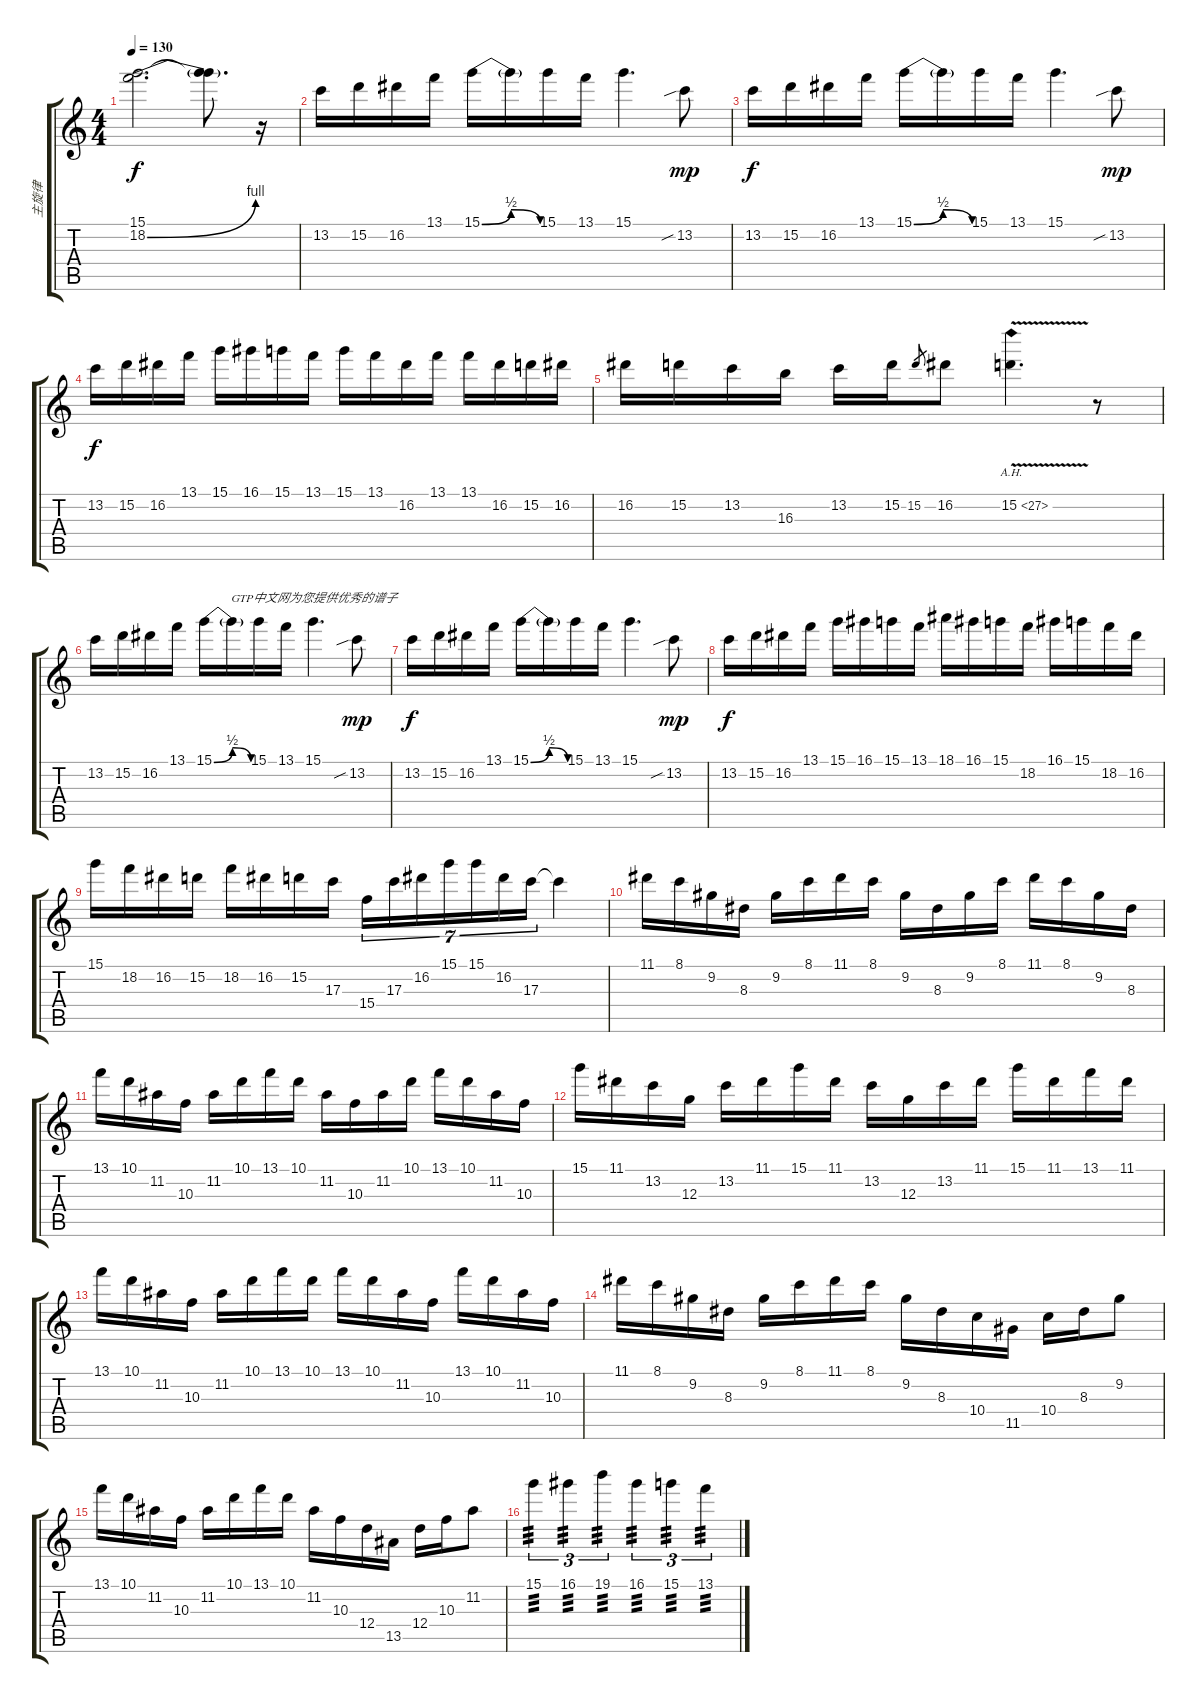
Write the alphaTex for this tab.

\track ("主旋律" "主旋律") {instrument distortionguitar}
\staff {score tabs}
\tuning (E4 B3 G3 D3 A2 E2) {hide}
\ts (4 4)
\tempo 130
\clef g2
\ks c
(15.1 18.2{be (bend 0 0 60 4)}).2{d dy f} (15.1{t} 18.2{t}).8{d} r.16 |
13.2.16 15.2.16 16.2.16 13.1.16 15.1{be (bendrelease 0 0 30 2 30 2 60 0)}.16 15.1{t}.16 15.1.16 13.1.16 15.1.4{d} 13.2{sib}.8{dy mp} |
13.2.16{dy f} 15.2.16 16.2.16 13.1.16 15.1{be (bendrelease 0 0 30 2 30 2 60 0)}.16 15.1{t}.16 15.1.16 13.1.16 15.1.4{d} 13.2{sib}.8{dy mp} |
13.2.16{dy f} 15.2.16 16.2.16 13.1.16 15.1.16 16.1.16 15.1.16 13.1.16 15.1.16 13.1.16 16.2.16 13.1.16 13.1.16 16.2.16 15.2.16 16.2.16 |
16.2.16 15.2.16 13.2.16 16.3.16 13.2.16 15.2.16 15.2.8{gr} 16.2.8 15.2{ah 12 v}.4{d} r.8 |
13.2.16 15.2.16 16.2.16 13.1.16 15.1{be (bendrelease 0 0 30 2 30 2 60 0)}.16 15.1{t}.16{txt "GTP中文网为您提供优秀的谱子"} 15.1.16 13.1.16 15.1.4{d} 13.2{sib}.8{dy mp} |
13.2.16{dy f} 15.2.16 16.2.16 13.1.16 15.1{be (bendrelease 0 0 30 2 30 2 60 0)}.16 15.1{t}.16 15.1.16 13.1.16 15.1.4{d} 13.2{sib}.8{dy mp} |
13.2.16{dy f} 15.2.16 16.2.16 13.1.16 15.1.16 16.1.16 15.1.16 13.1.16 18.1.16 16.1.16 15.1.16 18.2.16 16.1.16 15.1.16 18.2.16 16.2.16 |
15.1.16 18.2.16 16.2.16 15.2.16 18.2.16 16.2.16 15.2.16 17.3.16 15.4.16{tu (7 4)} 17.3.16{tu (7 4)} 16.2.16{tu (7 4)} 15.1.16{tu (7 4)} 15.1.16{tu (7 4)} 16.2.16{tu (7 4)} 17.3.16{tu (7 4)} 17.3{t}.4 |
11.1.16 8.1.16 9.2.16 8.3.16 9.2.16 8.1.16 11.1.16 8.1.16 9.2.16 8.3.16 9.2.16 8.1.16 11.1.16 8.1.16 9.2.16 8.3.16 |
13.1.16 10.1.16 11.2.16 10.3.16 11.2.16 10.1.16 13.1.16 10.1.16 11.2.16 10.3.16 11.2.16 10.1.16 13.1.16 10.1.16 11.2.16 10.3.16 |
15.1.16 11.1.16 13.2.16 12.3.16 13.2.16 11.1.16 15.1.16 11.1.16 13.2.16 12.3.16 13.2.16 11.1.16 15.1.16 11.1.16 13.1.16 11.1.16 |
13.1.16 10.1.16 11.2.16 10.3.16 11.2.16 10.1.16 13.1.16 10.1.16 13.1.16 10.1.16 11.2.16 10.3.16 13.1.16 10.1.16 11.2.16 10.3.16 |
11.1.16 8.1.16 9.2.16 8.3.16 9.2.16 8.1.16 11.1.16 8.1.16 9.2.16 8.3.16 10.4.16 11.5.16 10.4.16 8.3.16 9.2.8 |
13.1.16 10.1.16 11.2.16 10.3.16 11.2.16 10.1.16 13.1.16 10.1.16 11.2.16 10.3.16 12.4.16 13.5.16 12.4.16 10.3.16 11.2.8 |
15.1.4{tu (3 2) tp 3} 16.1.4{tu (3 2) tp 3} 19.1.4{tu (3 2) tp 3} 16.1.4{tu (3 2) tp 3} 15.1.4{tu (3 2) tp 3} 13.1.4{tu (3 2) tp 3}
